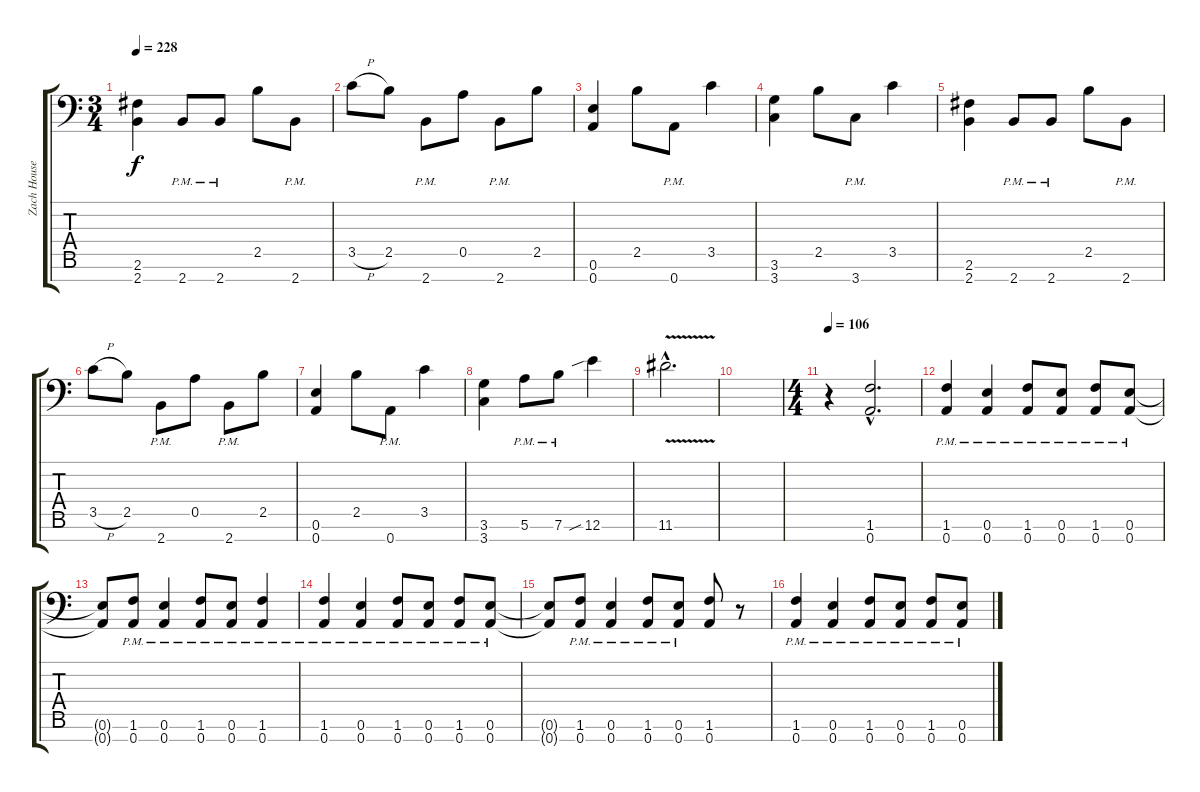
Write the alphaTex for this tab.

\track ("Zach Householder (Guitar)" "Zach House") {instrument distortionguitar}
\staff {score tabs}
\tuning (E4 B3 G3 D3 A2 E2 A1) {hide}
\ts (3 4)
\tempo 228
\clef f4
\ks c
(2.6 2.7).4{dy f} 2.7{pm}.8 2.7{pm}.8 2.5.8 2.7{pm}.8 |
3.5{h}.8 2.5.8 2.7{pm}.8 0.5.8 2.7{pm}.8 2.5.8 |
(0.6 0.7).4 2.5.8 0.7{pm}.8 3.5.4 |
(3.6 3.7).4 2.5.8 3.7{pm}.8 3.5.4 |
(2.6 2.7).4 2.7{pm}.8 2.7{pm}.8 2.5.8 2.7{pm}.8 |
3.5{h}.8 2.5.8 2.7{pm}.8 0.5.8 2.7{pm}.8 2.5.8 |
(0.6 0.7).4 2.5.8 0.7{pm}.8 3.5.4 |
(3.6 3.7).4 5.6{pm}.8 7.6{pm}.8 12.6{sib}.4 |
11.6{v hac}.2{d} |
|
\ts (4 4)
\tempo 106
r.4 (1.6{hac} 0.7{hac}).2{d} |
(1.6{pm} 0.7{pm}).4 (0.6{pm} 0.7{pm}).4 (1.6{pm} 0.7{pm}).8 (0.6{pm} 0.7{pm}).8 (1.6{pm} 0.7{pm}).8 (0.6{pm} 0.7{pm}).8 |
(0.6{t} 0.7{t}).8 (1.6{pm} 0.7{pm}).8 (0.6{pm} 0.7{pm}).4 (1.6{pm} 0.7{pm}).8 (0.6{pm} 0.7{pm}).8 (1.6{pm} 0.7{pm}).4 |
(1.6{pm} 0.7{pm}).4 (0.6{pm} 0.7{pm}).4 (1.6{pm} 0.7{pm}).8 (0.6{pm} 0.7{pm}).8 (1.6{pm} 0.7{pm}).8 (0.6{pm} 0.7{pm}).8 |
(0.6{t} 0.7{t}).8 (1.6{pm} 0.7{pm}).8 (0.6{pm} 0.7{pm}).4 (1.6{pm} 0.7{pm}).8 (0.6{pm} 0.7{pm}).8 (1.6 0.7).8 r.8 |
(1.6{pm} 0.7{pm}).4 (0.6{pm} 0.7{pm}).4 (1.6{pm} 0.7{pm}).8 (0.6{pm} 0.7{pm}).8 (1.6{pm} 0.7{pm}).8 (0.6{pm} 0.7{pm}).8
